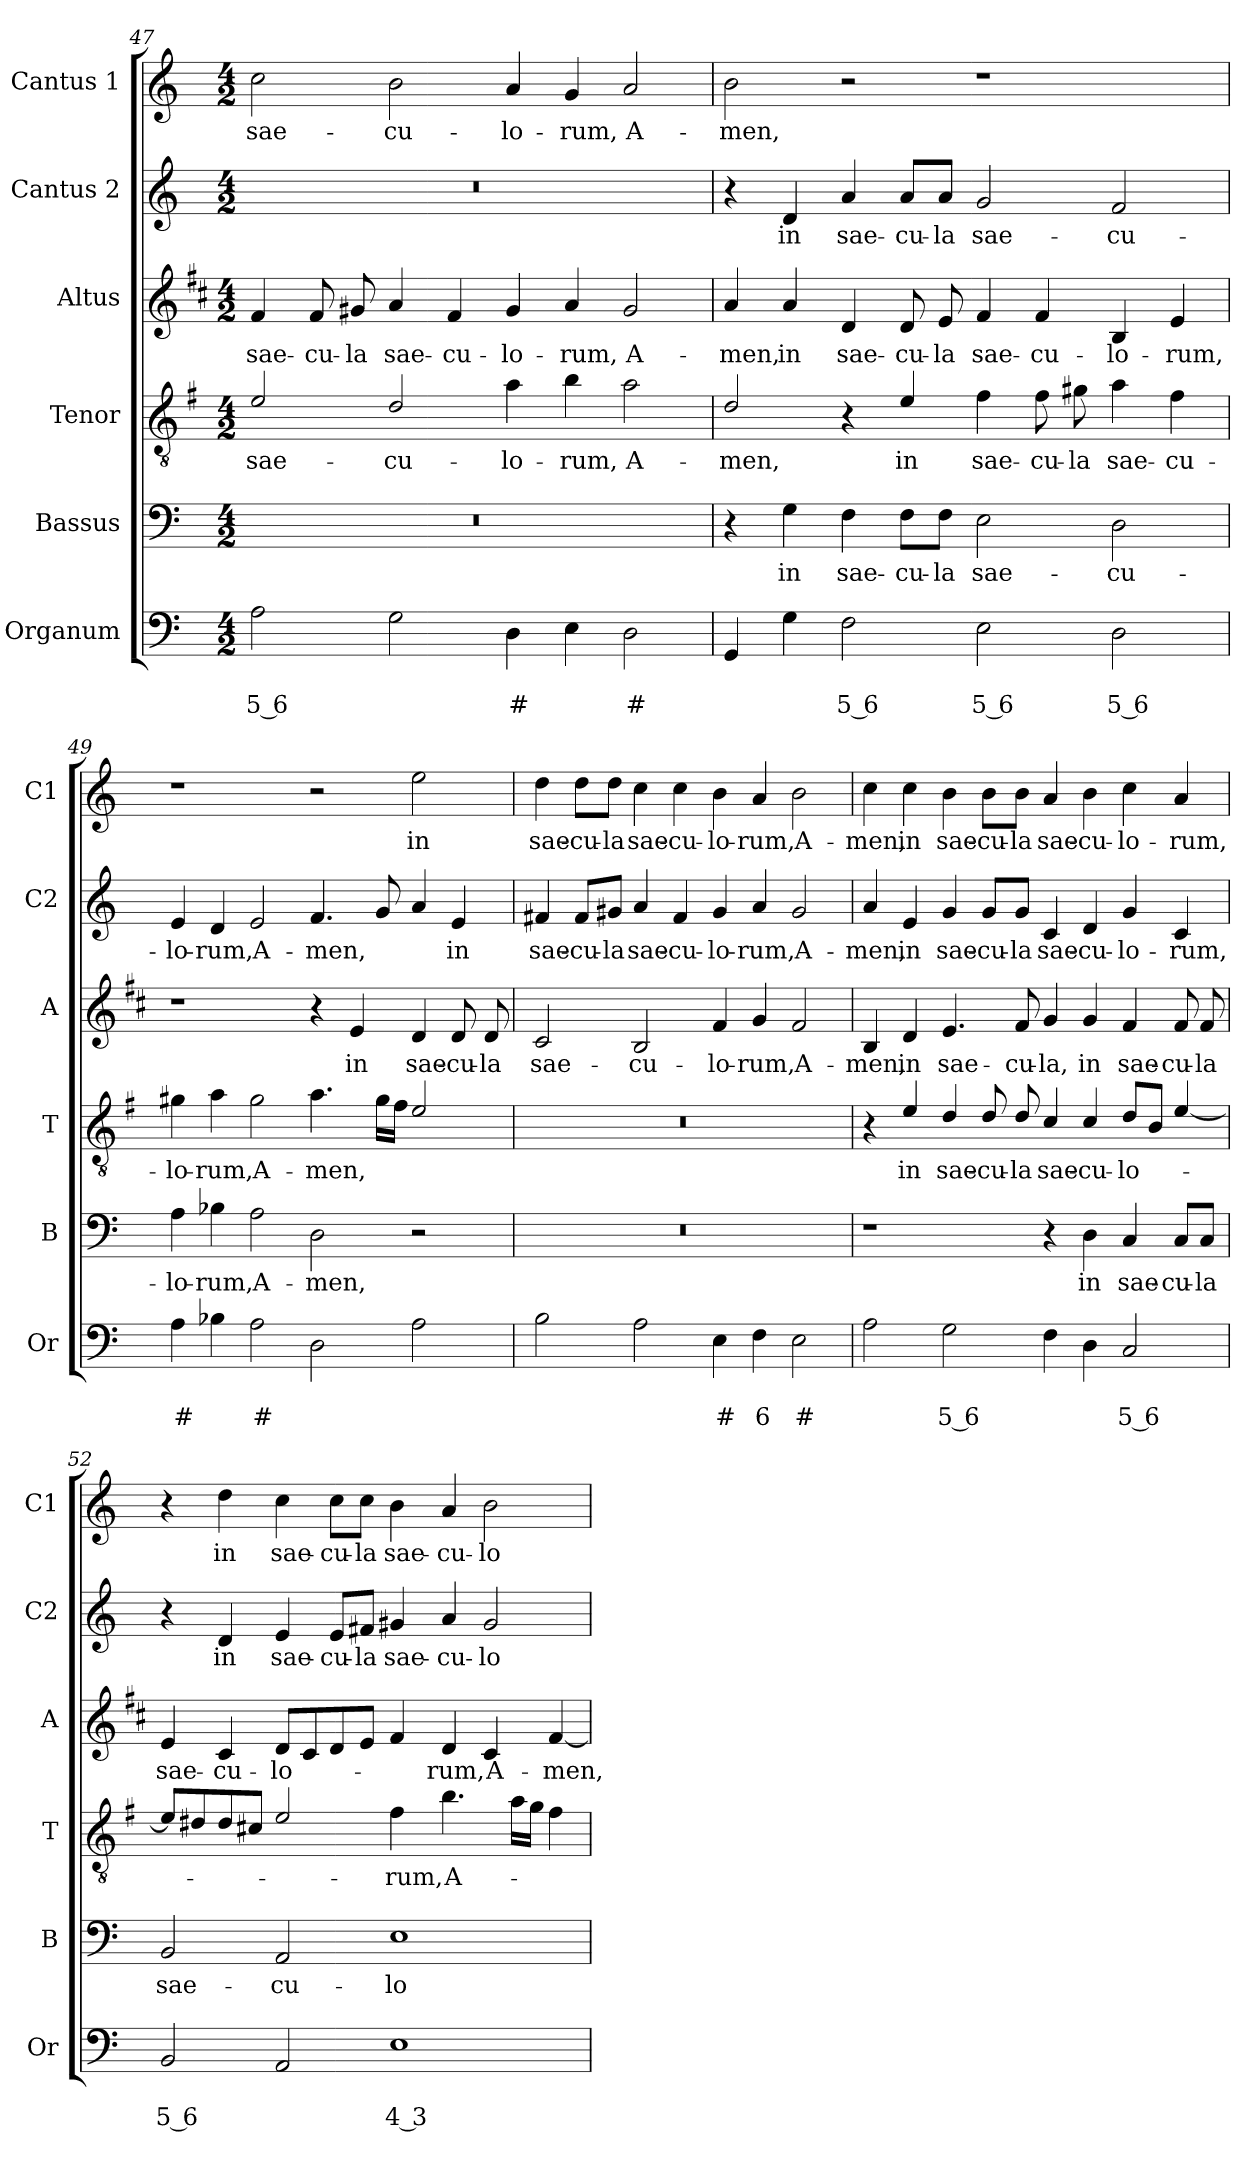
**kern	**text	**text	**kern	**text	**kern	**text	**kern	**text	**kern	**text	**kern	**text
*part6	*part6	*part6	*part5	*part5	*part4	*part4	*part3	*part3	*part2	*part2	*part1	*part1
*staff6	*staff6	*staff6	*staff5	*staff5	*staff4	*staff4	*staff3	*staff3	*staff2	*staff2	*staff1	*staff1
*I"Organum	*	*	*I"Bassus	*	*I"Tenor	*	*I"Altus	*	*I"Cantus 2	*	*I"Cantus 1	*
*I'Or	*	*	*I'B	*	*I'T	*	*I'A	*	*I'C2	*	*I'C1	*
*clefF4	*	*	*clefF4	*	*clefGv2	*	*clefG2	*	*clefG2	*	*clefG2	*
*	*	*	*	*	*ITrd4c7	*	*ITrd1c2	*	*	*	*	*
*k[]	*	*	*k[]	*	*k[]	*	*k[]	*	*k[]	*	*k[]	*
*C:	*	*	*C:	*	*C:	*	*C:	*	*C:	*	*C:	*
*M4/2	*	*	*M4/2	*	*M4/2	*	*M4/2	*	*M4/2	*	*M4/2	*
=47	=47	=47	=47	=47	=47	=47	=47	=47	=47	=47	=47	=47
!	!	!LO:LY:b	!	!	!	!LO:LY:b	!	!LO:LY:b	!	!	!	!LO:LY:b
2A\	.	5 6	0r	.	2A/	sae-	4e/	sae-	0r	.	2cc\	sae-
!	!	!	!	!	!	!	!	!LO:LY:b	!	!	!	!
.	.	.	.	.	.	.	8e/	-cu-	.	.	.	.
!	!	!	!	!	!	!	!	!LO:LY:b	!	!	!	!
.	.	.	.	.	.	.	8f#X/	-la	.	.	.	.
!	!	!	!	!	!	!LO:LY:b	!	!LO:LY:b	!	!	!	!LO:LY:b
2G\	.	.	.	.	2G/	-cu-	4g/	sae-	.	.	2b\	-cu-
!	!	!	!	!	!	!	!	!LO:LY:b	!	!	!	!
.	.	.	.	.	.	.	4e/	-cu-	.	.	.	.
!	!	!LO:LY:b	!	!	!	!LO:LY:b	!	!LO:LY:b	!	!	!	!LO:LY:b
4D\	.	#	.	.	4d\	-lo-	4f#/	-lo-	.	.	4a/	-lo-
!	!	!	!	!	!	!LO:LY:b	!	!LO:LY:b	!	!	!	!LO:LY:b
4E\	.	.	.	.	4e\	-rum,	4g/	-rum,	.	.	4g/	-rum,
!	!	!LO:LY:b	!	!	!	!LO:LY:b	!	!LO:LY:b	!	!	!	!LO:LY:b
2D\	.	#	.	.	2d\	A-	2f#/	A-	.	.	2a/	A-
=48	=48	=48	=48	=48	=48	=48	=48	=48	=48	=48	=48	=48
!	!	!	!	!	!	!LO:LY:b	!	!LO:LY:b	!	!	!	!LO:LY:b
4GG/	.	.	4r	.	2G/	-men,	4g/	-men,	4r	.	2b\	-men,
!	!	!	!	!LO:LY:b	!	!	!	!LO:LY:b	!	!LO:LY:b	!	!
4G\	.	.	4G\	in	.	.	4g/	in	4d/	in	.	.
!	!	!LO:LY:b	!	!LO:LY:b	!	!	!	!LO:LY:b	!	!LO:LY:b	!	!
2F\	.	5 6	4F\	sae-	4r	.	4c/	sae-	4a/	sae-	2r	.
!	!	!	!	!LO:LY:b	!	!LO:LY:b	!	!LO:LY:b	!	!LO:LY:b	!	!
.	.	.	8F\L	-cu-	4A/	in	8c/	-cu-	8a/L	-cu-	.	.
!	!	!	!	!LO:LY:b	!	!	!	!LO:LY:b	!	!LO:LY:b	!	!
.	.	.	8F\J	-la	.	.	8d/	-la	8a/J	-la	.	.
!	!	!LO:LY:b	!	!LO:LY:b	!	!LO:LY:b	!	!LO:LY:b	!	!LO:LY:b	!	!
2E\	.	5 6	2E\	sae-	4B\	sae-	4e/	sae-	2g/	sae-	1r	.
!	!	!	!	!	!	!LO:LY:b	!	!LO:LY:b	!	!	!	!
.	.	.	.	.	8B\	-cu-	4e/	-cu-	.	.	.	.
!	!	!	!	!	!	!LO:LY:b	!	!	!	!	!	!
.	.	.	.	.	8c#X\	-la	.	.	.	.	.	.
!	!	!LO:LY:b	!	!LO:LY:b	!	!LO:LY:b	!	!LO:LY:b	!	!LO:LY:b	!	!
2D\	.	5 6	2D\	-cu-	4d\	sae-	4A/	-lo-	2f/	-cu-	.	.
!	!	!	!	!	!	!LO:LY:b	!	!LO:LY:b	!	!	!	!
.	.	.	.	.	4B\	-cu-	4d/	-rum,	.	.	.	.
!!LO:PB:g=z
=49	=49	=49	=49	=49	=49	=49	=49	=49	=49	=49	=49	=49
!	!	!LO:LY:b	!	!LO:LY:b	!	!LO:LY:b	!	!	!	!LO:LY:b	!	!
4A\	.	#	4A\	-lo-	4c#X\	-lo-	1r	.	4e/	-lo-	1r	.
!	!	!	!	!LO:LY:b	!	!LO:LY:b	!	!	!	!LO:LY:b	!	!
4B-X\	.	.	4B-X\	-rum,	4d\	-rum,	.	.	4d/	-rum,	.	.
!	!	!LO:LY:b	!	!LO:LY:b	!	!LO:LY:b	!	!	!	!LO:LY:b	!	!
2A\	.	#	2A\	A-	2c#\	A-	.	.	2e/	A-	.	.
!	!	!	!	!LO:LY:b	!	!LO:LY:b	!	!	!	!LO:LY:b	!	!
2D\	.	.	2D\	-men,	4.d\	-men,	4r	.	4.f/	-men,	2r	.
!	!	!	!	!	!	!	!	!LO:LY:b	!	!	!	!
.	.	.	.	.	.	.	4d/	in	.	.	.	.
.	.	.	.	.	16c#\LL	.	.	.	8g/	.	.	.
.	.	.	.	.	16B\JJ	.	.	.	.	.	.	.
!	!	!	!	!	!	!	!	!LO:LY:b	!	!	!	!LO:LY:b
2A\	.	.	2r	.	2A/	.	4c/	sae-	4a/	.	2ee\	in
!	!	!	!	!	!	!	!	!LO:LY:b	!	!LO:LY:b	!	!
.	.	.	.	.	.	.	8c/	-cu-	4e/	in	.	.
!	!	!	!	!	!	!	!	!LO:LY:b	!	!	!	!
.	.	.	.	.	.	.	8c/	-la	.	.	.	.
=50	=50	=50	=50	=50	=50	=50	=50	=50	=50	=50	=50	=50
!	!	!	!	!	!	!	!	!LO:LY:b	!	!LO:LY:b	!	!LO:LY:b
2B\	.	.	0r	.	0r	.	2B/	sae-	4f#X/	sae-	4dd\	sae-
!	!	!	!	!	!	!	!	!	!	!LO:LY:b	!	!LO:LY:b
.	.	.	.	.	.	.	.	.	8f#/L	-cu-	8dd\L	-cu-
!	!	!	!	!	!	!	!	!	!	!LO:LY:b	!	!LO:LY:b
.	.	.	.	.	.	.	.	.	8g#X/J	-la	8dd\J	-la
!	!	!	!	!	!	!	!	!LO:LY:b	!	!LO:LY:b	!	!LO:LY:b
2A\	.	.	.	.	.	.	2A/	-cu-	4a/	sae-	4cc\	sae-
!	!	!	!	!	!	!	!	!	!	!LO:LY:b	!	!LO:LY:b
.	.	.	.	.	.	.	.	.	4f#/	-cu-	4cc\	-cu-
!	!	!LO:LY:b	!	!	!	!	!	!LO:LY:b	!	!LO:LY:b	!	!LO:LY:b
4E\	.	#	.	.	.	.	4e/	-lo-	4g#/	-lo-	4b\	-lo-
!	!	!LO:LY:b	!	!	!	!	!	!LO:LY:b	!	!LO:LY:b	!	!LO:LY:b
4F\	.	6	.	.	.	.	4f/	-rum,	4a/	-rum,	4a/	-rum,
!	!	!LO:LY:b	!	!	!	!	!	!LO:LY:b	!	!LO:LY:b	!	!LO:LY:b
2E\	.	#	.	.	.	.	2e/	A-	2g#/	A-	2b\	A-
=51	=51	=51	=51	=51	=51	=51	=51	=51	=51	=51	=51	=51
!	!	!	!	!	!	!	!	!LO:LY:b	!	!LO:LY:b	!	!LO:LY:b
2A\	.	.	1r	.	4r	.	4A/	-men,	4a/	-men,	4cc\	-men,
!	!	!	!	!	!	!LO:LY:b	!	!LO:LY:b	!	!LO:LY:b	!	!LO:LY:b
.	.	.	.	.	4A/	in	4c/	in	4e/	in	4cc\	in
!	!	!LO:LY:b	!	!	!	!LO:LY:b	!	!LO:LY:b	!	!LO:LY:b	!	!LO:LY:b
2G\	.	5 6	.	.	4G/	sae-	4.d/	sae-	4g/	sae-	4b\	sae-
!	!	!	!	!	!	!LO:LY:b	!	!	!	!LO:LY:b	!	!LO:LY:b
.	.	.	.	.	8G/	-cu-	.	.	8g/L	-cu-	8b\L	-cu-
!	!	!	!	!	!	!LO:LY:b	!	!LO:LY:b	!	!LO:LY:b	!	!LO:LY:b
.	.	.	.	.	8G/	-la	8e/	-cu-	8g/J	-la	8b\J	-la
!	!	!	!	!	!	!LO:LY:b	!	!LO:LY:b	!	!LO:LY:b	!	!LO:LY:b
4F\	.	.	4r	.	4F/	sae-	4f/	-la,	4c/	sae-	4a/	sae-
!	!	!	!	!LO:LY:b	!	!LO:LY:b	!	!LO:LY:b	!	!LO:LY:b	!	!LO:LY:b
4D\	.	.	4D\	in	4F/	-cu-	4f/	in	4d/	-cu-	4b\	-cu-
!	!	!LO:LY:b	!	!LO:LY:b	!	!LO:LY:b	!	!LO:LY:b	!	!LO:LY:b	!	!LO:LY:b
2C/	.	5 6	4C/	sae-	8G/L	-lo-	4e/	sae-	4g/	-lo-	4cc\	-lo-
.	.	.	.	.	8E/J	.	.	.	.	.	.	.
!	!	!	!	!LO:LY:b	!	!	!	!LO:LY:b	!	!LO:LY:b	!	!LO:LY:b
.	.	.	8C/L	-cu-	[4A/	.	8e/	-cu-	4c/	-rum,	4a/	-rum,
!	!	!	!	!LO:LY:b	!	!	!	!LO:LY:b	!	!	!	!
.	.	.	8C/J	-la	.	.	8e/	-la	.	.	.	.
!!LO:LB:g=z
=52	=52	=52	=52	=52	=52	=52	=52	=52	=52	=52	=52	=52
!	!	!LO:LY:b	!	!LO:LY:b	!	!	!	!LO:LY:b	!	!	!	!
2BB/	.	5 6	2BB/	sae-	8A/L]	.	4d/	sae-	4r	.	4r	.
.	.	.	.	.	8G#X/	.	.	.	.	.	.	.
!	!	!	!	!	!	!	!	!LO:LY:b	!	!LO:LY:b	!	!LO:LY:b
.	.	.	.	.	8G#/	.	4B/	-cu-	4d/	in	4dd\	in
.	.	.	.	.	8F#X/J	.	.	.	.	.	.	.
!	!	!	!	!LO:LY:b	!	!	!	!LO:LY:b	!	!LO:LY:b	!	!LO:LY:b
2AA/	.	.	2AA/	-cu-	2A/	.	8c/L	-lo-	4e/	sae-	4cc\	sae-
.	.	.	.	.	.	.	8B/	.	.	.	.	.
!	!	!	!	!	!	!	!	!	!	!LO:LY:b	!	!LO:LY:b
.	.	.	.	.	.	.	8c/	.	8e/L	-cu-	8cc\L	-cu-
!	!	!	!	!	!	!	!	!	!	!LO:LY:b	!	!LO:LY:b
.	.	.	.	.	.	.	8d/J	.	8f#X/J	-la	8cc\J	-la
!	!	!LO:LY:b	!	!LO:LY:b	!	!LO:LY:b	!	!	!	!LO:LY:b	!	!LO:LY:b
1E	.	4 3	1E	-lo-	4B\	-rum,	4e/	.	4g#X/	sae-	4b\	sae-
!	!	!	!	!	!	!LO:LY:b	!	!LO:LY:b	!	!LO:LY:b	!	!LO:LY:b
.	.	.	.	.	4.e\	A-	4c/	-rum,	4a/	-cu-	4a/	-cu-
!	!	!	!	!	!	!	!	!LO:LY:b	!	!LO:LY:b	!	!LO:LY:b
.	.	.	.	.	.	.	4B/	A-	2g#/	-lo-	2b\	-lo-
.	.	.	.	.	16d\LL	.	.	.	.	.	.	.
.	.	.	.	.	16c\JJ	.	.	.	.	.	.	.
!	!	!	!	!	!	!	!	!LO:LY:b	!	!	!	!
.	.	.	.	.	4B\	.	[4e/	-men,	.	.	.	.
=	=	=	=	=	=	=	=	=	=	=	=	=
*-	*-	*-	*-	*-	*-	*-	*-	*-	*-	*-	*-	*-
